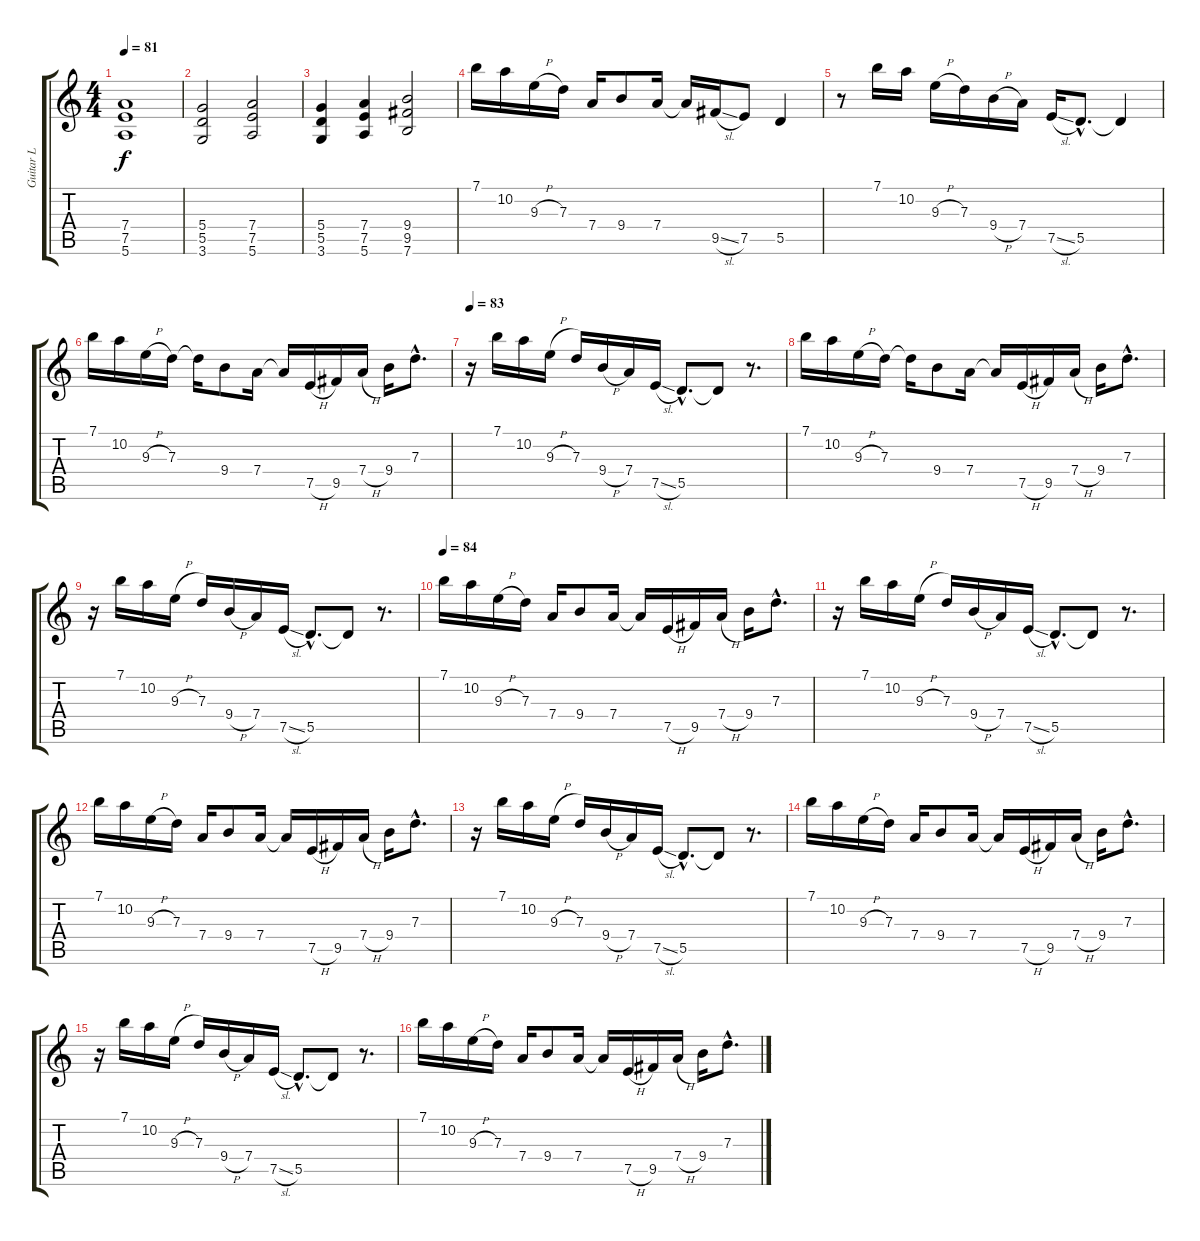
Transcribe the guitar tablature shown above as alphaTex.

\track ("Guitar L" "Guitar L") {instrument distortionguitar}
\staff {score tabs}
\tuning (E4 B3 G3 D3 A2 E2) {hide}
\ts (4 4)
\tempo 81
\clef g2
\ks c
(7.4 7.5 5.6).1{dy f} |
(5.4 5.5 3.6).2 (7.4 7.5 5.6).2 |
(5.4 5.5 3.6).4 (7.4 7.5 5.6).4 (9.4 9.5 7.6).2 |
7.1.16{instrument electricguitarjazz} 10.2.16 9.3{h}.16 7.3.16 7.4.16 9.4.8 7.4.16 7.4{t}.16 9.5{sl}.16 7.5.8 5.5.4 |
r.8 7.1.16 10.2.16 9.3{h}.16 7.3.16 9.4{h}.16 7.4.16 7.5{sl}.16 5.5{hac}.8{d} 5.5{t}.4 |
7.1.16 10.2.16 9.3{h}.16 7.3.16 7.3{t}.16 9.4.8 7.4.16 7.4{t}.16 7.5{h}.16 9.5.16 7.4{h}.16 9.4.16 7.3{hac}.8{d} |
\tempo 83
r.16 7.1.16 10.2.16 9.3{h}.16 7.3.16 9.4{h}.16 7.4.16 7.5{sl}.16 5.5{hac}.8{d} 5.5{t}.8 r.8{d} |
7.1.16 10.2.16 9.3{h}.16 7.3.16 7.3{t}.16 9.4.8 7.4.16 7.4{t}.16 7.5{h}.16 9.5.16 7.4{h}.16 9.4.16 7.3{hac}.8{d} |
r.16 7.1.16 10.2.16 9.3{h}.16 7.3.16 9.4{h}.16 7.4.16 7.5{sl}.16 5.5{hac}.8{d} 5.5{t}.8 r.8{d} |
\tempo 84
7.1.16 10.2.16 9.3{h}.16 7.3.16 7.4.16 9.4.8 7.4.16 7.4{t}.16 7.5{h}.16 9.5.16 7.4{h}.16 9.4.16 7.3{hac}.8{d} |
r.16 7.1.16 10.2.16 9.3{h}.16 7.3.16 9.4{h}.16 7.4.16 7.5{sl}.16 5.5{hac}.8{d} 5.5{t}.8 r.8{d} |
7.1.16 10.2.16 9.3{h}.16 7.3.16 7.4.16 9.4.8 7.4.16 7.4{t}.16 7.5{h}.16 9.5.16 7.4{h}.16 9.4.16 7.3{hac}.8{d} |
r.16 7.1.16 10.2.16 9.3{h}.16 7.3.16 9.4{h}.16 7.4.16 7.5{sl}.16 5.5{hac}.8{d} 5.5{t}.8 r.8{d} |
7.1.16 10.2.16 9.3{h}.16 7.3.16 7.4.16 9.4.8 7.4.16 7.4{t}.16 7.5{h}.16 9.5.16 7.4{h}.16 9.4.16 7.3{hac}.8{d} |
r.16 7.1.16 10.2.16 9.3{h}.16 7.3.16 9.4{h}.16 7.4.16 7.5{sl}.16 5.5{hac}.8{d} 5.5{t}.8 r.8{d} |
7.1.16 10.2.16 9.3{h}.16 7.3.16 7.4.16 9.4.8 7.4.16 7.4{t}.16 7.5{h}.16 9.5.16 7.4{h}.16 9.4.16 7.3{hac}.8{d}
